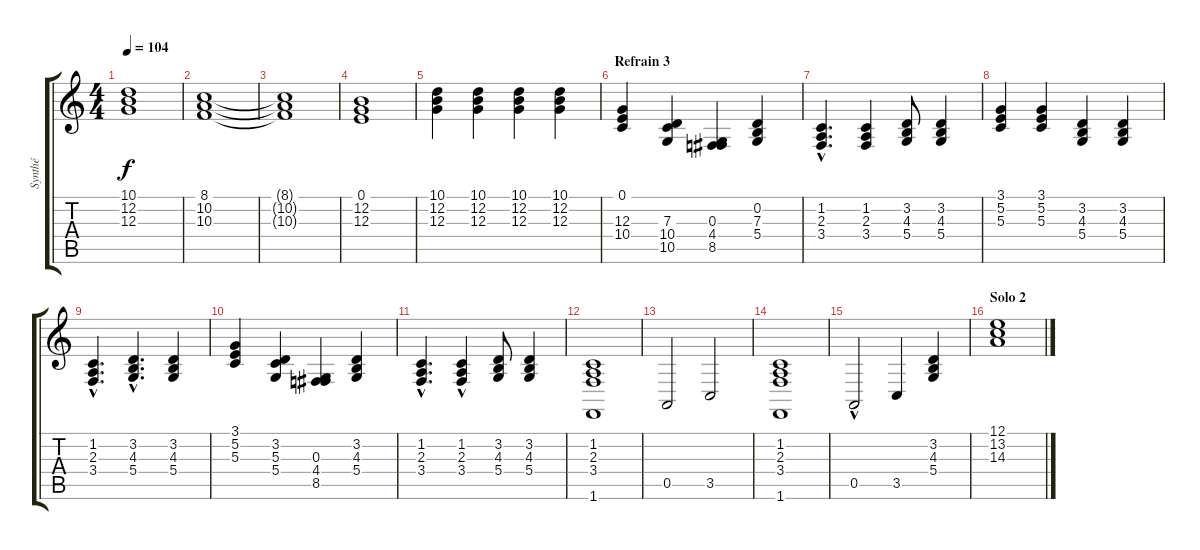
\track ("Synthé" "Synthé") {instrument stringensemble1}
\staff {score tabs}
\tuning (E4 B3 G3 D3 A2 E2) {hide}
\ts (4 4)
\tempo 104
\clef g2
\ks c
(10.1{t} 12.2{t} 12.3{t}).1{dy f} |
(8.1 10.2 10.3).1 |
(8.1{t} 10.2{t} 10.3{t}).1 |
(0.1 12.2 12.3).1 |
(10.1 12.2 12.3).4 (10.1 12.2 12.3).4 (10.1 12.2 12.3).4 (10.1 12.2 12.3).4 |
\section ("" "Refrain 3")
(0.1 12.3 10.4).4 (7.3 10.4 10.5).4 (0.3 4.4 8.5).4 (0.2 7.3 5.4).4 |
(1.2{hac} 2.3{hac} 3.4{hac}).4{d} (1.2 2.3 3.4).4 (3.2 4.3 5.4).8 (3.2 4.3 5.4).4 |
(3.1 5.2 5.3).4 (3.1 5.2 5.3).4 (3.2 4.3 5.4).4 (3.2 4.3 5.4).4 |
(1.2{hac} 2.3{hac} 3.4{hac}).4{d} (3.2{hac} 4.3{hac} 5.4{hac}).4{d} (3.2 4.3 5.4).4 |
(3.1 5.2 5.3).4 (3.2 5.3 5.4).4 (0.3 4.4 8.5).4 (3.2 4.3 5.4).4 |
(1.2{hac} 2.3{hac} 3.4{hac}).4{d} (1.2{hac} 2.3{hac} 3.4{hac}).4 (3.2 4.3 5.4).8 (3.2 4.3 5.4).4 |
(1.2 2.3 3.4 1.6).1 |
0.5.2 3.5.2 |
(1.2 2.3 3.4 1.6).1 |
0.5{hac}.2 3.5.4 (3.2 4.3 5.4).4 |
\section ("" "Solo 2 ")
(12.1 13.2 14.3).1
